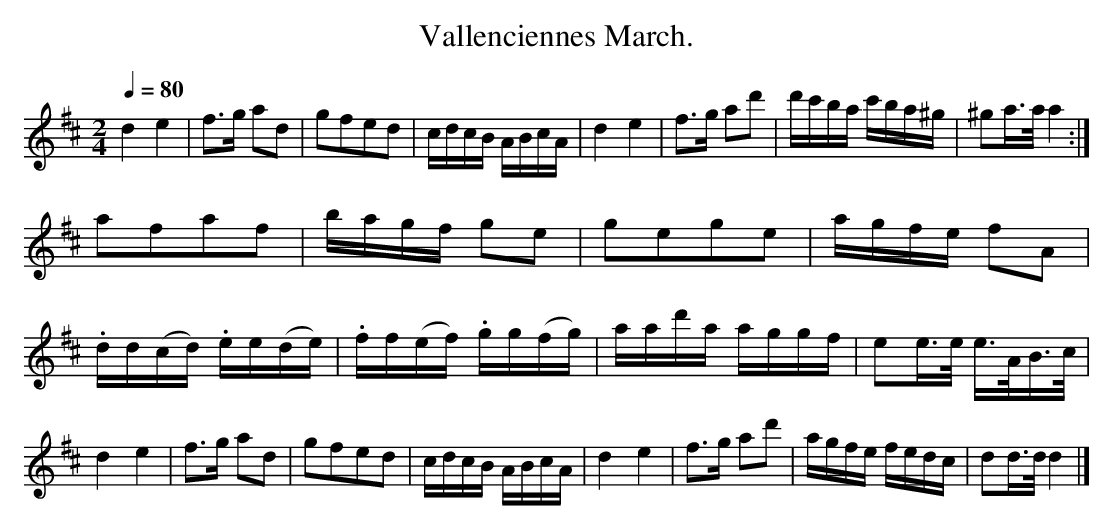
X:1
T:Vallenciennes March.
M:2/4
L:1/16
Q:1/4=80
K:D
 d4      e4    | f3g   a2d2 |g2f2e2d2 | cdcB  ABcA |\
 d4      e4    | f3g   a2d'2|d'c'ba  c'ba^g|^g2a>a a4   :|
 a2f2a2f2 | bagf   g2e2 |g2e2g2e2 | agfe  f2A2 |
.dd(cd) .ee(de)|.ff(ef) .gg(fg)|aad'a aggf | e2e>e e>AB>c|
 d4      e4    | f3g   a2d2 |g2f2e2d2 | cdcB  ABcA |\
 d4      e4    | f3g   a2d'2|agfe  fedc | d2d>d d4   |]
